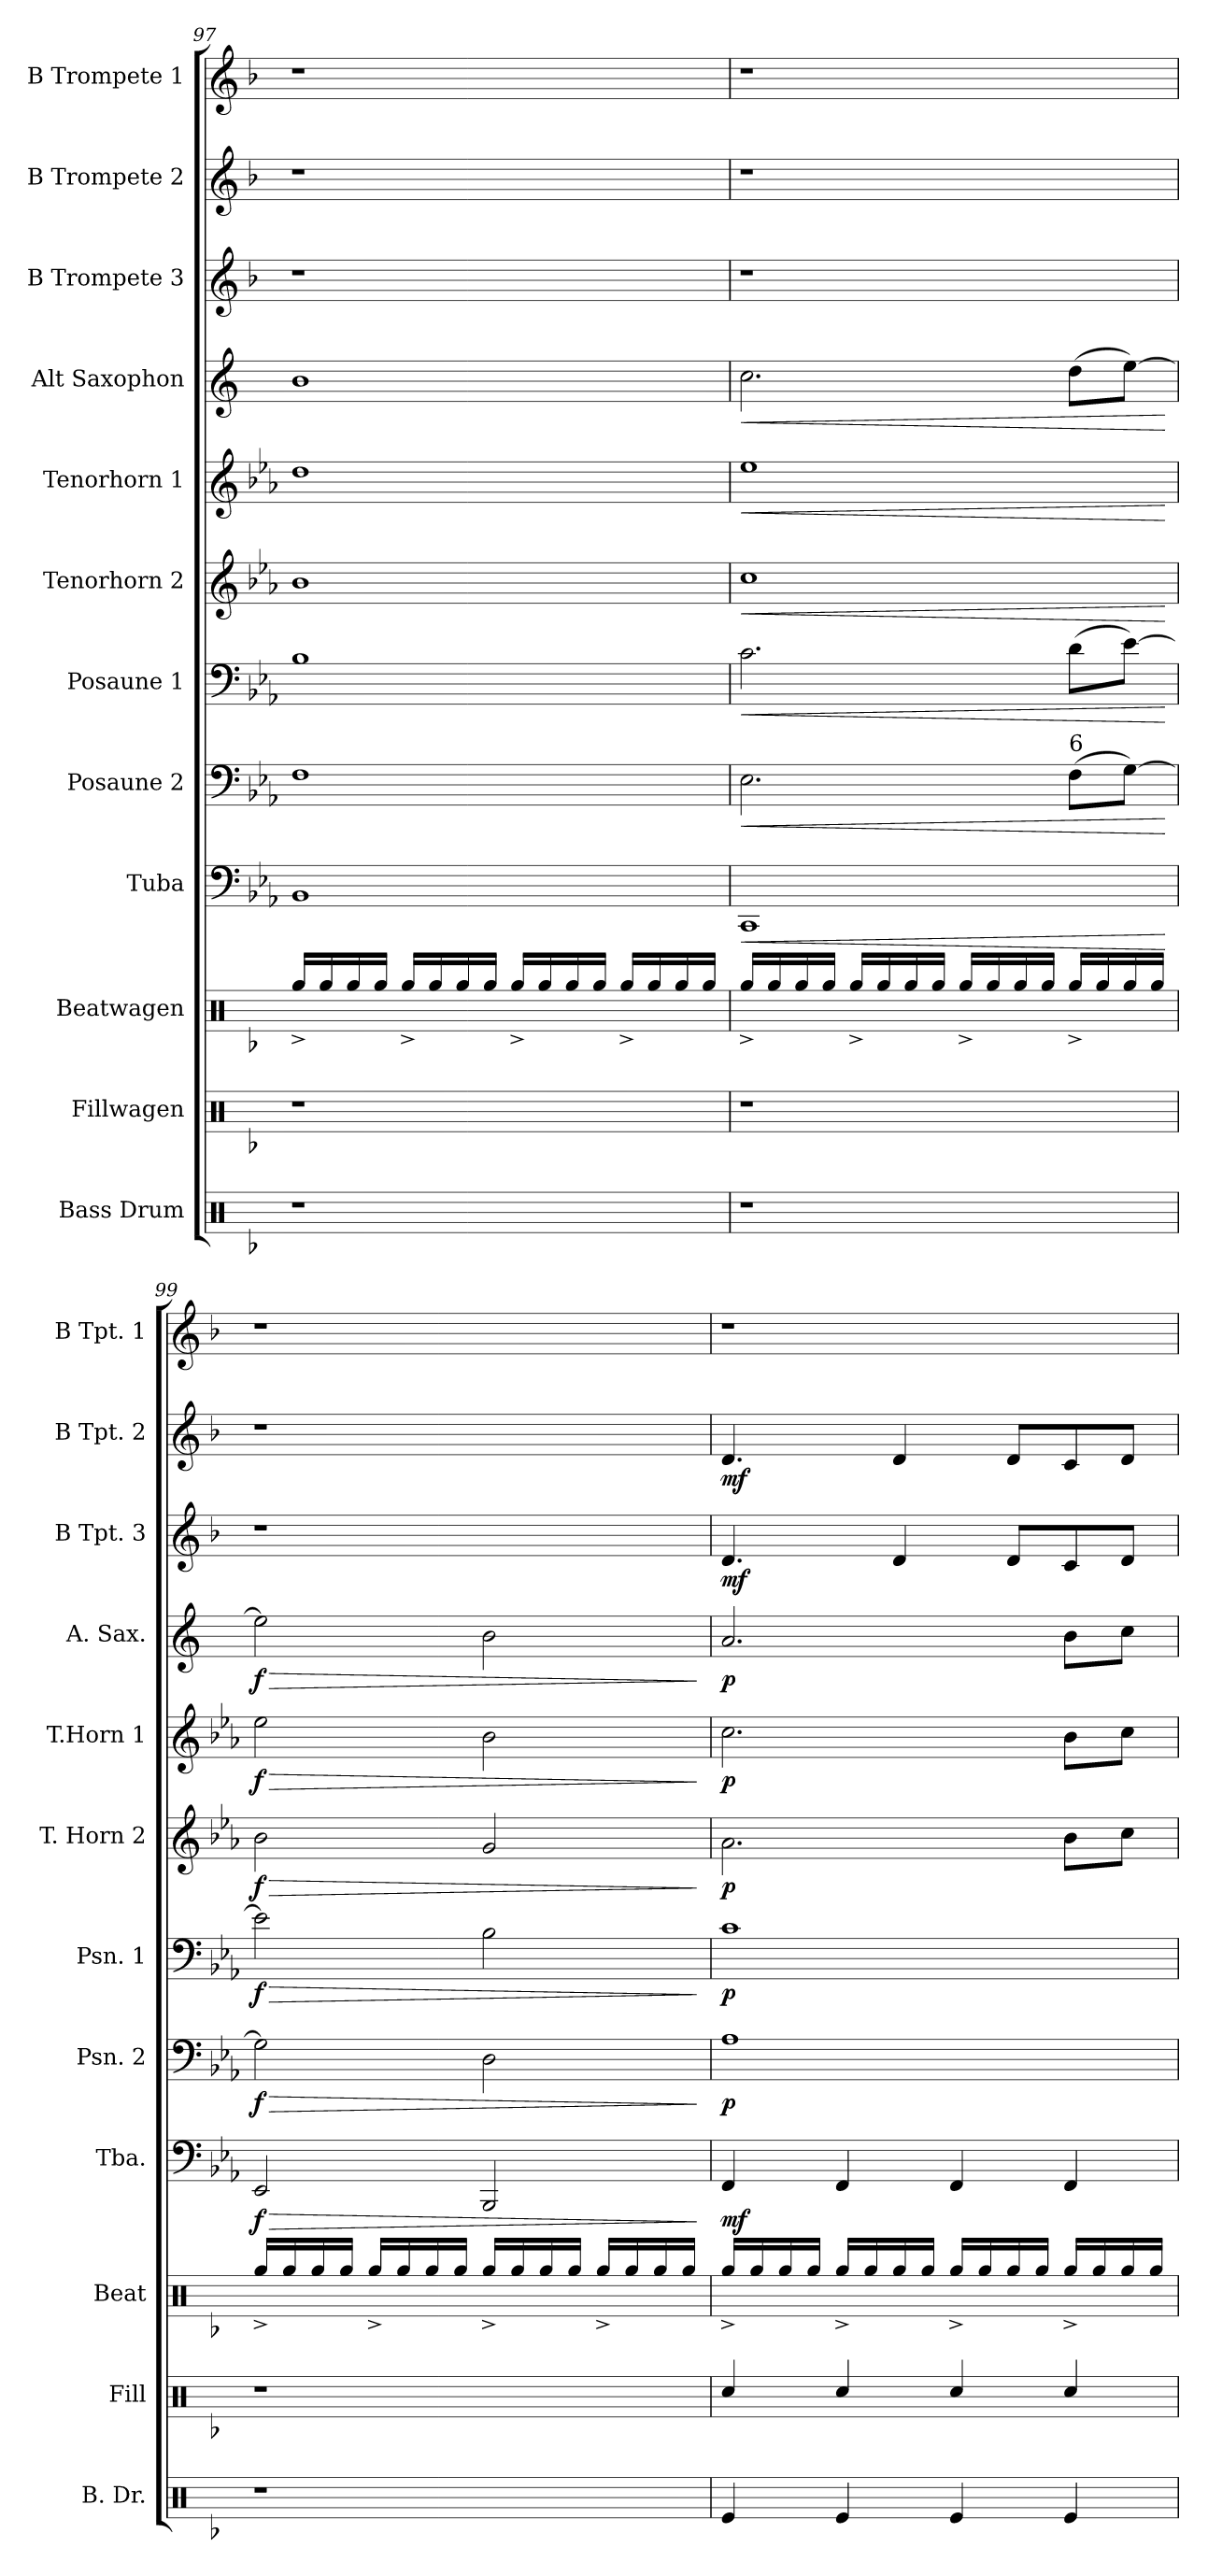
**kern	**kern	**kern	**kern	**dynam	**kern	**dynam	**kern	**dynam	**kern	**dynam	**kern	**dynam	**kern	**dynam	**kern	**dynam	**kern	**dynam	**kern
*part12	*part11	*part10	*part9	*part9	*part8	*part8	*part7	*part7	*part6	*part6	*part5	*part5	*part4	*part4	*part3	*part3	*part2	*part2	*part1
*staff12	*staff11	*staff10	*staff9	*staff9	*staff8	*staff8	*staff7	*staff7	*staff6	*staff6	*staff5	*staff5	*staff4	*staff4	*staff3	*staff3	*staff2	*staff2	*staff1
*I"Bass Drum	*I"Fillwagen	*I"Beatwagen	*I"Tuba	*	*I"Posaune 2	*	*I"Posaune 1	*	*I"Tenorhorn 2	*	*I"Tenorhorn 1	*	*I"Alt Saxophon	*	*I"B Trompete 3	*	*I"B Trompete 2	*	*I"B Trompete 1
*I'B. Dr.	*I'Fill	*I'Beat	*I'Tba.	*	*I'Psn. 2	*	*I'Psn. 1	*	*I'T. Horn 2	*	*I'T.Horn 1	*	*I'A. Sax.	*	*I'B Tpt. 3	*	*I'B Tpt. 2	*	*I'B Tpt. 1
!!LO:PB:g=z
*clefX	*clefX	*clefX	*clefF4	*	*clefF4	*	*clefF4	*	*clefG2	*	*clefG2	*	*clefG2	*	*clefG2	*	*clefG2	*	*clefG2
*	*	*	*	*	*	*	*	*	*ITrd8c14	*	*ITrd8c14	*	*ITrd5c9	*	*ITrd1c2	*	*ITrd1c2	*	*ITrd1c2
*k[b-]	*k[b-]	*k[b-]	*k[b-e-a-]	*	*k[b-e-a-]	*	*k[b-e-a-]	*	*k[b-e-a-]	*	*k[b-e-a-]	*	*k[b-e-a-]	*	*k[b-e-a-]	*	*k[b-e-a-]	*	*k[b-e-a-]
=97	=97	=97	=97	=97	=97	=97	=97	=97	=97	=97	=97	=97	=97	=97	=97	=97	=97	=97	=97
1r	1r	16Rgg^/LL	1BB-	.	1F	.	1B-	.	1B-	.	1d	.	1d	.	1r	.	1r	.	1r
.	.	16Rgg/	.	.	.	.	.	.	.	.	.	.	.	.	.	.	.	.	.
.	.	16Rgg/	.	.	.	.	.	.	.	.	.	.	.	.	.	.	.	.	.
.	.	16Rgg/JJ	.	.	.	.	.	.	.	.	.	.	.	.	.	.	.	.	.
.	.	16Rgg^/LL	.	.	.	.	.	.	.	.	.	.	.	.	.	.	.	.	.
.	.	16Rgg/	.	.	.	.	.	.	.	.	.	.	.	.	.	.	.	.	.
.	.	16Rgg/	.	.	.	.	.	.	.	.	.	.	.	.	.	.	.	.	.
.	.	16Rgg/JJ	.	.	.	.	.	.	.	.	.	.	.	.	.	.	.	.	.
.	.	16Rgg^/LL	.	.	.	.	.	.	.	.	.	.	.	.	.	.	.	.	.
.	.	16Rgg/	.	.	.	.	.	.	.	.	.	.	.	.	.	.	.	.	.
.	.	16Rgg/	.	.	.	.	.	.	.	.	.	.	.	.	.	.	.	.	.
.	.	16Rgg/JJ	.	.	.	.	.	.	.	.	.	.	.	.	.	.	.	.	.
.	.	16Rgg^/LL	.	.	.	.	.	.	.	.	.	.	.	.	.	.	.	.	.
.	.	16Rgg/	.	.	.	.	.	.	.	.	.	.	.	.	.	.	.	.	.
.	.	16Rgg/	.	.	.	.	.	.	.	.	.	.	.	.	.	.	.	.	.
.	.	16Rgg/JJ	.	.	.	.	.	.	.	.	.	.	.	.	.	.	.	.	.
=98	=98	=98	=98	=98	=98	=98	=98	=98	=98	=98	=98	=98	=98	=98	=98	=98	=98	=98	=98
!	!	!	!	!LO:HP:b	!	!LO:HP:b	!	!LO:HP:b	!	!LO:HP:b	!	!LO:HP:b	!	!LO:HP:b	!	!	!	!	!
1r	1r	16Rgg^/LL	1CC	<	2.E-\	<	2.c\	<	1c	<	1e-	<	2.e-\	<	1r	.	1r	.	1r
.	.	16Rgg/	.	.	.	.	.	.	.	.	.	.	.	.	.	.	.	.	.
.	.	16Rgg/	.	.	.	.	.	.	.	.	.	.	.	.	.	.	.	.	.
.	.	16Rgg/JJ	.	.	.	.	.	.	.	.	.	.	.	.	.	.	.	.	.
.	.	16Rgg^/LL	.	.	.	.	.	.	.	.	.	.	.	.	.	.	.	.	.
.	.	16Rgg/	.	.	.	.	.	.	.	.	.	.	.	.	.	.	.	.	.
.	.	16Rgg/	.	.	.	.	.	.	.	.	.	.	.	.	.	.	.	.	.
.	.	16Rgg/JJ	.	.	.	.	.	.	.	.	.	.	.	.	.	.	.	.	.
.	.	16Rgg^/LL	.	.	.	.	.	.	.	.	.	.	.	.	.	.	.	.	.
.	.	16Rgg/	.	.	.	.	.	.	.	.	.	.	.	.	.	.	.	.	.
.	.	16Rgg/	.	.	.	.	.	.	.	.	.	.	.	.	.	.	.	.	.
.	.	16Rgg/JJ	.	.	.	.	.	.	.	.	.	.	.	.	.	.	.	.	.
!	!	!	!	!	!LO:TX:a:t=6	!	!	!	!	!	!	!	!	!	!	!	!	!	!
.	.	16Rgg^/LL	.	.	(>8F\L	.	(>8d\L	.	.	.	.	.	(>8f\L	.	.	.	.	.	.
.	.	16Rgg/	.	.	.	.	.	.	.	.	.	.	.	.	.	.	.	.	.
.	.	16Rgg/	.	.	[8G\J)	.	[8e-\J)	.	.	.	.	.	[8g\J)	.	.	.	.	.	.
.	.	16Rgg/JJ	.	.	.	.	.	.	.	.	.	.	.	.	.	.	.	.	.
.	.	.	.	[	.	[	.	[	.	[	.	[	.	[	.	.	.	.	.
=99	=99	=99	=99	=99	=99	=99	=99	=99	=99	=99	=99	=99	=99	=99	=99	=99	=99	=99	=99
!	!	!	!	!LO:HP:b	!	!LO:HP:b	!	!LO:HP:b	!	!LO:HP:b	!	!LO:HP:b	!	!LO:HP:b	!	!	!	!	!
!	!	!	!	!LO:DY:n=1:b	!	!LO:DY:n=1:b	!	!LO:DY:n=1:b	!	!LO:DY:n=1:b	!	!LO:DY:n=1:b	!	!LO:DY:n=1:b	!	!	!	!	!
1r	1r	16Rgg^/LL	2EE-/	> f	2G\]	> f	2e-\]	> f	2B-\	> f	2e-\	> f	2g\]	> f	1r	.	1r	.	1r
.	.	16Rgg/	.	.	.	.	.	.	.	.	.	.	.	.	.	.	.	.	.
.	.	16Rgg/	.	.	.	.	.	.	.	.	.	.	.	.	.	.	.	.	.
.	.	16Rgg/JJ	.	.	.	.	.	.	.	.	.	.	.	.	.	.	.	.	.
.	.	16Rgg^/LL	.	.	.	.	.	.	.	.	.	.	.	.	.	.	.	.	.
.	.	16Rgg/	.	.	.	.	.	.	.	.	.	.	.	.	.	.	.	.	.
.	.	16Rgg/	.	.	.	.	.	.	.	.	.	.	.	.	.	.	.	.	.
.	.	16Rgg/JJ	.	.	.	.	.	.	.	.	.	.	.	.	.	.	.	.	.
.	.	16Rgg^/LL	2BBB-/	.	2D\	.	2B-\	.	2G/	.	2B-\	.	2d\	.	.	.	.	.	.
.	.	16Rgg/	.	.	.	.	.	.	.	.	.	.	.	.	.	.	.	.	.
.	.	16Rgg/	.	.	.	.	.	.	.	.	.	.	.	.	.	.	.	.	.
.	.	16Rgg/JJ	.	.	.	.	.	.	.	.	.	.	.	.	.	.	.	.	.
.	.	16Rgg^/LL	.	.	.	.	.	.	.	.	.	.	.	.	.	.	.	.	.
.	.	16Rgg/	.	.	.	.	.	.	.	.	.	.	.	.	.	.	.	.	.
.	.	16Rgg/	.	.	.	.	.	.	.	.	.	.	.	.	.	.	.	.	.
.	.	16Rgg/JJ	.	.	.	.	.	.	.	.	.	.	.	.	.	.	.	.	.
.	.	.	.	]	.	]	.	]	.	]	.	]	.	]	.	.	.	.	.
=100	=100	=100	=100	=100	=100	=100	=100	=100	=100	=100	=100	=100	=100	=100	=100	=100	=100	=100	=100
!	!	!	!	!LO:DY:b	!	!LO:DY:b	!	!LO:DY:b	!	!LO:DY:b	!	!LO:DY:b	!	!LO:DY:b	!	!LO:DY:b	!	!LO:DY:b	!
4Re/	4Rcc/	16Rgg^/LL	4FF/	mf	1A-	p	1c	p	2.A-\	p	2.c\	p	2.c/	p	4.c/	mf	4.c/	mf	1r
.	.	16Rgg/	.	.	.	.	.	.	.	.	.	.	.	.	.	.	.	.	.
.	.	16Rgg/	.	.	.	.	.	.	.	.	.	.	.	.	.	.	.	.	.
.	.	16Rgg/JJ	.	.	.	.	.	.	.	.	.	.	.	.	.	.	.	.	.
4Re/	4Rcc/	16Rgg^/LL	4FF/	.	.	.	.	.	.	.	.	.	.	.	.	.	.	.	.
.	.	16Rgg/	.	.	.	.	.	.	.	.	.	.	.	.	.	.	.	.	.
.	.	16Rgg/	.	.	.	.	.	.	.	.	.	.	.	.	4c/	.	4c/	.	.
.	.	16Rgg/JJ	.	.	.	.	.	.	.	.	.	.	.	.	.	.	.	.	.
4Re/	4Rcc/	16Rgg^/LL	4FF/	.	.	.	.	.	.	.	.	.	.	.	.	.	.	.	.
.	.	16Rgg/	.	.	.	.	.	.	.	.	.	.	.	.	.	.	.	.	.
.	.	16Rgg/	.	.	.	.	.	.	.	.	.	.	.	.	8c/L	.	8c/L	.	.
.	.	16Rgg/JJ	.	.	.	.	.	.	.	.	.	.	.	.	.	.	.	.	.
4Re/	4Rcc/	16Rgg^/LL	4FF/	.	.	.	.	.	8B-\L	.	8B-\L	.	8d\L	.	8B-/	.	8B-/	.	.
.	.	16Rgg/	.	.	.	.	.	.	.	.	.	.	.	.	.	.	.	.	.
.	.	16Rgg/	.	.	.	.	.	.	8c\J	.	8c\J	.	8e-\J	.	8c/J	.	8c/J	.	.
.	.	16Rgg/JJ	.	.	.	.	.	.	.	.	.	.	.	.	.	.	.	.	.
=	=	=	=	=	=	=	=	=	=	=	=	=	=	=	=	=	=	=	=
*-	*-	*-	*-	*-	*-	*-	*-	*-	*-	*-	*-	*-	*-	*-	*-	*-	*-	*-	*-
